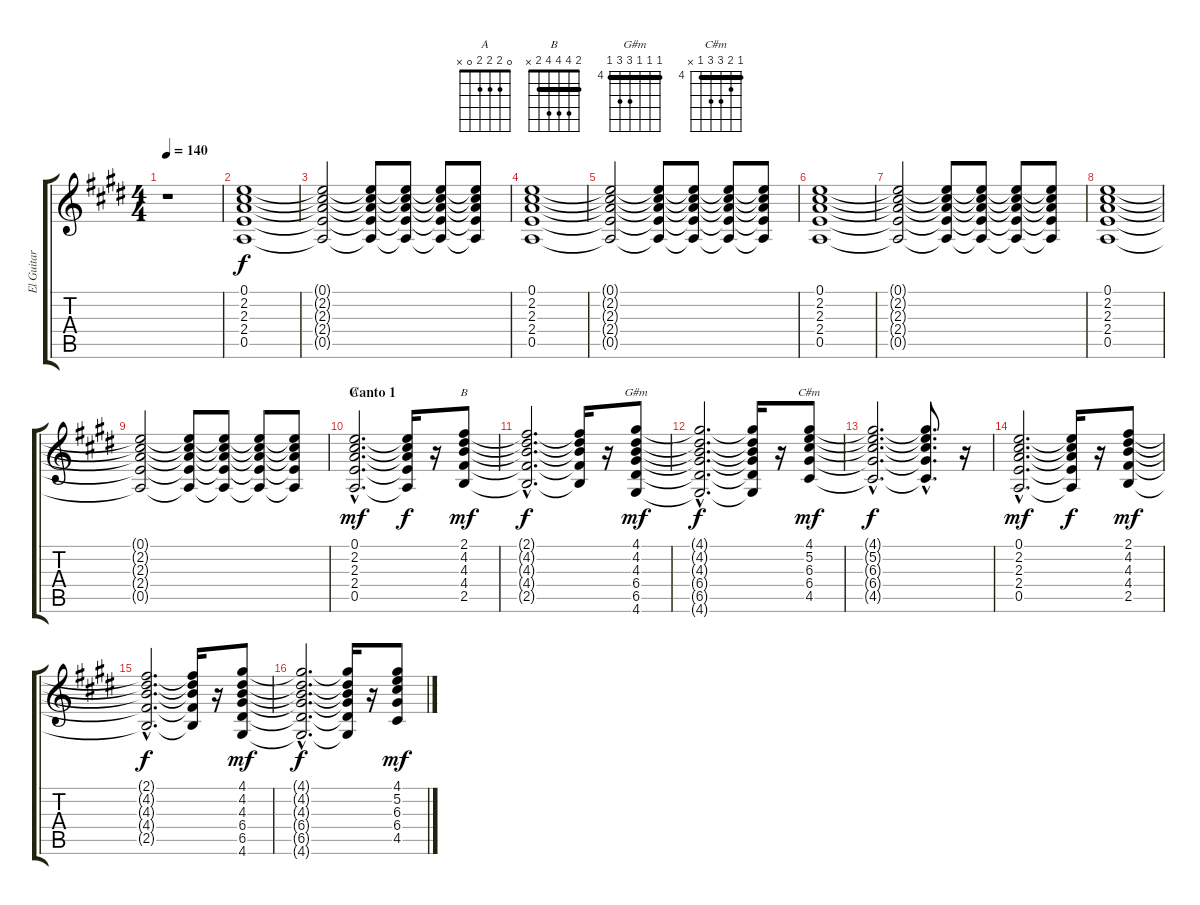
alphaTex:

\track ("El Guitar 1" "El Guitar ") {instrument distortionguitar}
\staff {score tabs}
\tuning (E4 B3 G3 D3 A2 E2) {hide}
\chord ("A" 0 2 2 2 0 x)
\chord ("B" 2 4 4 4 2 x) {barre 2}
\chord ("G#m" 4 4 4 6 6 4) {firstfret 4 barre 4}
\chord ("C#m" 4 5 6 6 4 x) {firstfret 4 barre 4}
\ts (4 4)
\tempo 140
\clef g2
\ks c#minor
r.1{dy f instrument distortionguitar} |
(0.1 2.2 2.3 2.4 0.5).1 |
(0.1{t} 2.2{t} 2.3{t} 2.4{t} 0.5{t}).2 (0.1{t} 2.2{t} 2.3{t} 2.4{t} 0.5{t}).8 (0.1{t} 2.2{t} 2.3{t} 2.4{t} 0.5{t}).8 (0.1{t} 2.2{t} 2.3{t} 2.4{t} 0.5{t}).8 (0.1{t} 2.2{t} 2.3{t} 2.4{t} 0.5{t}).8 |
(0.1 2.2 2.3 2.4 0.5).1 |
(0.1{t} 2.2{t} 2.3{t} 2.4{t} 0.5{t}).2 (0.1{t} 2.2{t} 2.3{t} 2.4{t} 0.5{t}).8 (0.1{t} 2.2{t} 2.3{t} 2.4{t} 0.5{t}).8 (0.1{t} 2.2{t} 2.3{t} 2.4{t} 0.5{t}).8 (0.1{t} 2.2{t} 2.3{t} 2.4{t} 0.5{t}).8 |
(0.1 2.2 2.3 2.4 0.5).1 |
(0.1{t} 2.2{t} 2.3{t} 2.4{t} 0.5{t}).2 (0.1{t} 2.2{t} 2.3{t} 2.4{t} 0.5{t}).8 (0.1{t} 2.2{t} 2.3{t} 2.4{t} 0.5{t}).8 (0.1{t} 2.2{t} 2.3{t} 2.4{t} 0.5{t}).8 (0.1{t} 2.2{t} 2.3{t} 2.4{t} 0.5{t}).8 |
(0.1 2.2 2.3 2.4 0.5).1 |
(0.1{t} 2.2{t} 2.3{t} 2.4{t} 0.5{t}).2 (0.1{t} 2.2{t} 2.3{t} 2.4{t} 0.5{t}).8 (0.1{t} 2.2{t} 2.3{t} 2.4{t} 0.5{t}).8 (0.1{t} 2.2{t} 2.3{t} 2.4{t} 0.5{t}).8 (0.1{t} 2.2{t} 2.3{t} 2.4{t} 0.5{t}).8 |
\section ("" "Canto 1")
(0.1{hac} 2.2{hac} 2.3{hac} 2.4{hac} 0.5{hac}).2{d ch "A" dy mf} (0.1{t} 2.2{t} 2.3{t} 2.4{t} 0.5{t}).16{dy f} r.16 (2.1 4.2 4.3 4.4 2.5).8{ch "B" dy mf} |
(2.1{hac t} 4.2{hac t} 4.3{hac t} 4.4{hac t} 2.5{hac t}).2{d dy f} (2.1{t} 4.2{t} 4.3{t} 4.4{t} 2.5{t}).16 r.16 (4.1 4.2 4.3 6.4 6.5 4.6).8{ch "G#m" dy mf} |
(4.1{hac t} 4.2{hac t} 4.3{hac t} 6.4{hac t} 6.5{hac t} 4.6{hac t}).2{d dy f} (4.1{t} 4.2{t} 4.3{t} 6.4{t} 6.5{t} 4.6{t}).16 r.16 (4.1 5.2 6.3 6.4 4.5).8{ch "C#m" dy mf} |
(4.1{hac t} 5.2{hac t} 6.3{hac t} 6.4{hac t} 4.5{hac t}).2{d dy f} (4.1{hac t} 5.2{hac t} 6.3{hac t} 6.4{hac t} 4.5{hac t}).8{d} r.16 |
(0.1{hac} 2.2{hac} 2.3{hac} 2.4{hac} 0.5{hac}).2{d dy mf} (0.1{t} 2.2{t} 2.3{t} 2.4{t} 0.5{t}).16{dy f} r.16 (2.1 4.2 4.3 4.4 2.5).8{dy mf} |
(2.1{hac t} 4.2{hac t} 4.3{hac t} 4.4{hac t} 2.5{hac t}).2{d dy f} (2.1{t} 4.2{t} 4.3{t} 4.4{t} 2.5{t}).16 r.16 (4.1 4.2 4.3 6.4 6.5 4.6).8{dy mf} |
(4.1{hac t} 4.2{hac t} 4.3{hac t} 6.4{hac t} 6.5{hac t} 4.6{hac t}).2{d dy f} (4.1{t} 4.2{t} 4.3{t} 6.4{t} 6.5{t} 4.6{t}).16 r.16 (4.1 5.2 6.3 6.4 4.5).8{dy mf}
